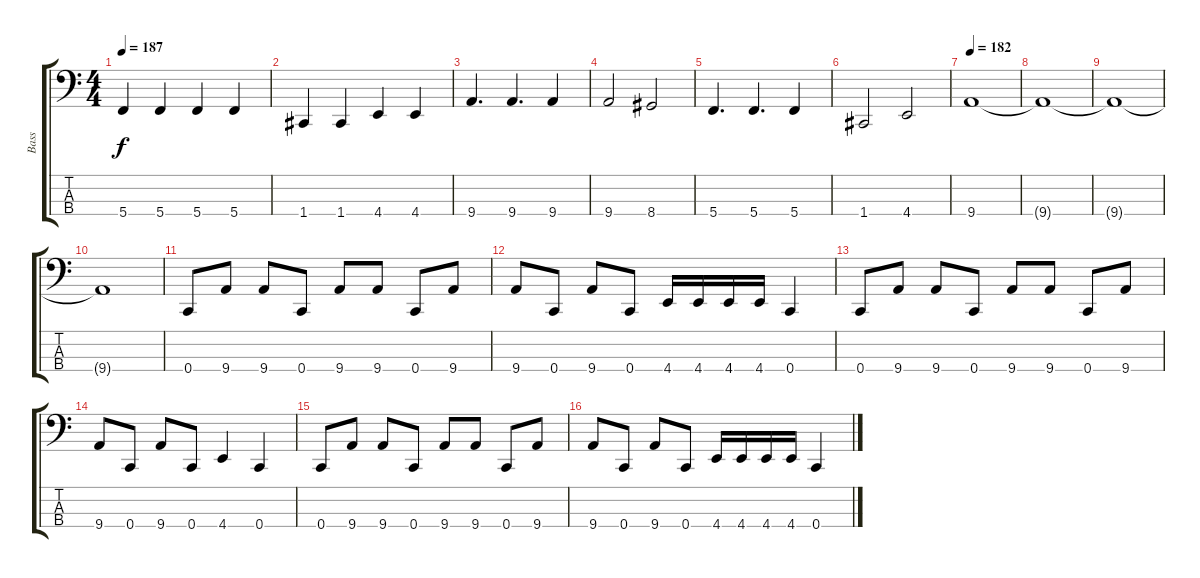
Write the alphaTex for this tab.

\track ("Bass" "Bass") {instrument electricbasspick}
\staff {score tabs}
\tuning (F2 C2 G1 C1) {hide}
\ts (4 4)
\tempo 187
\clef f4
\ks c
5.4.4{dy f} 5.4.4 5.4.4 5.4.4 |
1.4.4 1.4.4 4.4.4 4.4.4 |
9.4.4{d} 9.4.4{d} 9.4.4 |
9.4.2 8.4.2 |
5.4.4{d} 5.4.4{d} 5.4.4 |
1.4.2 4.4.2 |
\tempo 182
9.4.1 |
9.4{t}.1 |
9.4{t}.1 |
9.4{t}.1 |
0.4.8 9.4.8 9.4.8 0.4.8 9.4.8 9.4.8 0.4.8 9.4.8 |
9.4.8 0.4.8 9.4.8 0.4.8 4.4.16 4.4.16 4.4.16 4.4.16 0.4.4 |
0.4.8 9.4.8 9.4.8 0.4.8 9.4.8 9.4.8 0.4.8 9.4.8 |
9.4.8 0.4.8 9.4.8 0.4.8 4.4.4 0.4.4 |
0.4.8 9.4.8 9.4.8 0.4.8 9.4.8 9.4.8 0.4.8 9.4.8 |
9.4.8 0.4.8 9.4.8 0.4.8 4.4.16 4.4.16 4.4.16 4.4.16 0.4.4
